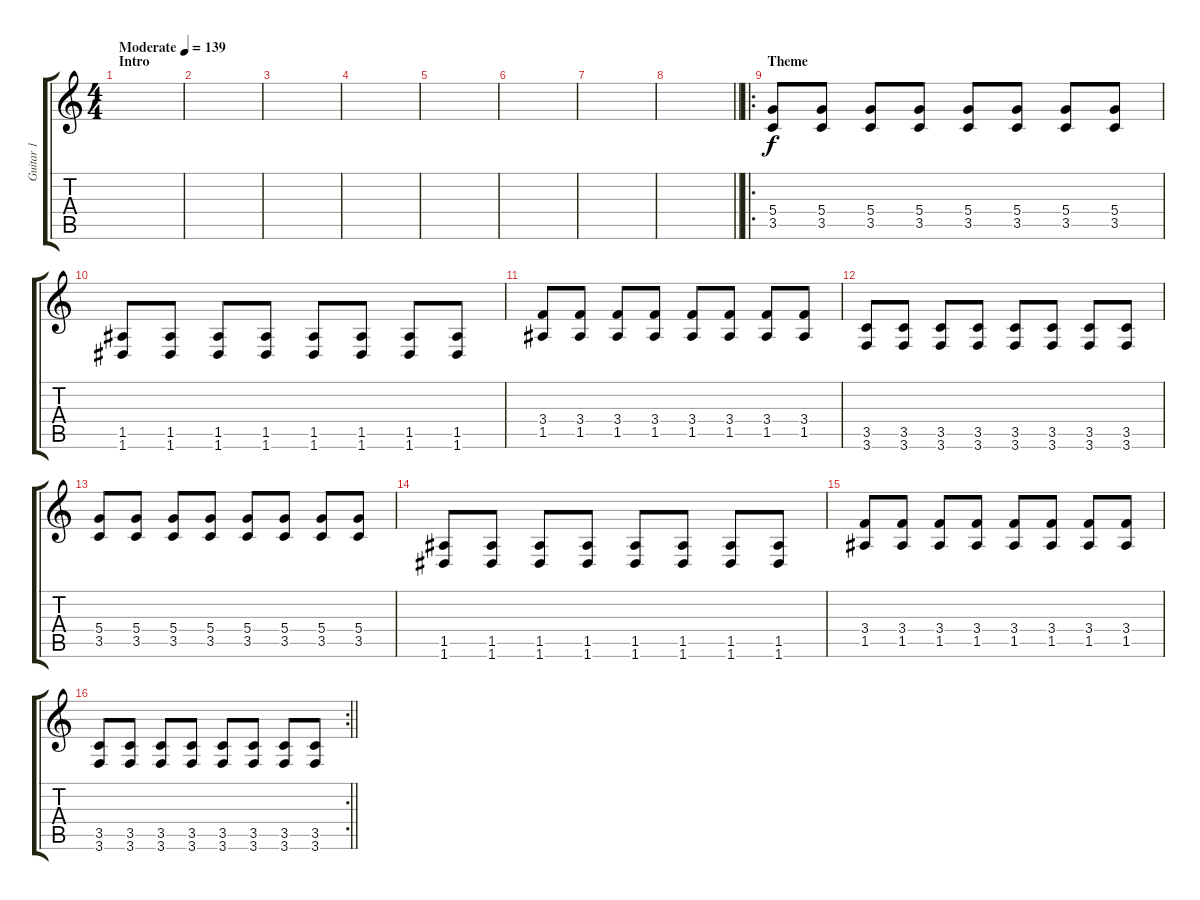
\track ("Guitar 1" "Guitar 1") {instrument distortionguitar}
\staff {score tabs}
\tuning (E4 B3 G3 D3 A2 D2) {hide}
\ts (4 4)
\section ("" "Intro")
\tempo (139 "Moderate")
\clef g2
\ks c
|
|
|
|
|
|
|
\barLineRight lightlight
|
\ro
\section ("" "Theme")
(5.4 3.5).8 (5.4 3.5).8 (5.4 3.5).8 (5.4 3.5).8 (5.4 3.5).8 (5.4 3.5).8 (5.4 3.5).8 (5.4 3.5).8 |
(1.5 1.6).8 (1.5 1.6).8 (1.5 1.6).8 (1.5 1.6).8 (1.5 1.6).8 (1.5 1.6).8 (1.5 1.6).8 (1.5 1.6).8 |
(3.4 1.5).8 (3.4 1.5).8 (3.4 1.5).8 (3.4 1.5).8 (3.4 1.5).8 (3.4 1.5).8 (3.4 1.5).8 (3.4 1.5).8 |
(3.5 3.6).8 (3.5 3.6).8 (3.5 3.6).8 (3.5 3.6).8 (3.5 3.6).8 (3.5 3.6).8 (3.5 3.6).8 (3.5 3.6).8 |
(5.4 3.5).8 (5.4 3.5).8 (5.4 3.5).8 (5.4 3.5).8 (5.4 3.5).8 (5.4 3.5).8 (5.4 3.5).8 (5.4 3.5).8 |
(1.5 1.6).8 (1.5 1.6).8 (1.5 1.6).8 (1.5 1.6).8 (1.5 1.6).8 (1.5 1.6).8 (1.5 1.6).8 (1.5 1.6).8 |
(3.4 1.5).8 (3.4 1.5).8 (3.4 1.5).8 (3.4 1.5).8 (3.4 1.5).8 (3.4 1.5).8 (3.4 1.5).8 (3.4 1.5).8 |
\rc 2
\barLineRight lightlight
(3.5 3.6).8 (3.5 3.6).8 (3.5 3.6).8 (3.5 3.6).8 (3.5 3.6).8 (3.5 3.6).8 (3.5 3.6).8 (3.5 3.6).8
